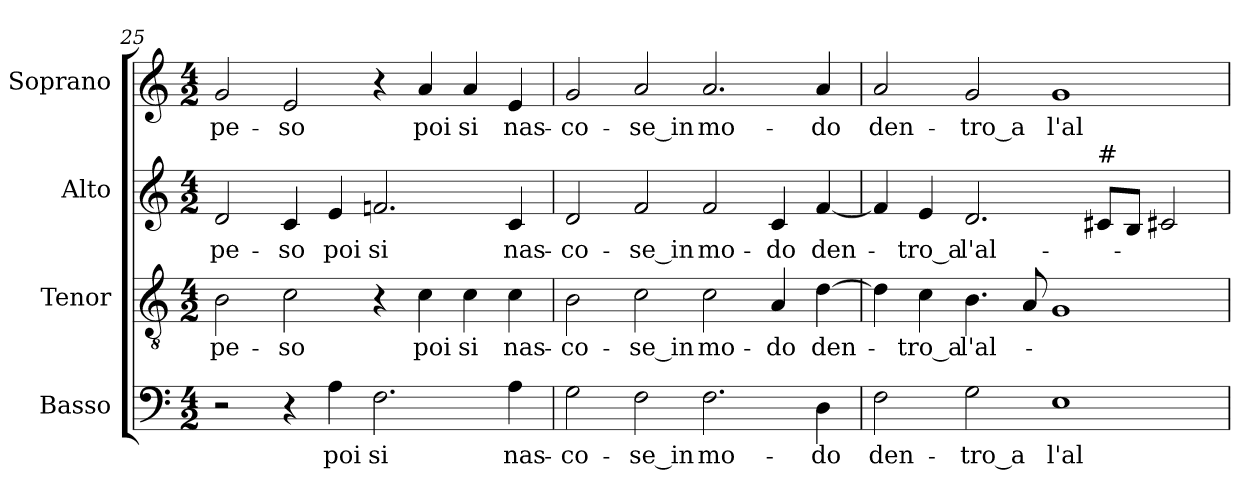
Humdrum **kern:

**kern	**text	**kern	**text	**kern	**text	**kern	**text
*part4	*part4	*part3	*part3	*part2	*part2	*part1	*part1
*staff4	*staff4	*staff3	*staff3	*staff2	*staff2	*staff1	*staff1
*I"Basso	*	*I"Tenor	*	*I"Alto	*	*I"Soprano	*
*	*	*I'T.	*	*I'A.	*	*I'Sop.	*
*clefF4	*	*clefGv2	*	*clefG2	*	*clefG2	*
*	*	*ITrd7c12	*	*	*	*	*
*k[]	*	*k[]	*	*k[]	*	*k[]	*
*C:	*	*C:	*	*C:	*	*C:	*
*M4/2	*	*M4/2	*	*M4/2	*	*M4/2	*
=25	=25	=25	=25	=25	=25	=25	=25
!	!	!	!LO:LY:b:color=#000000	!	!	!	!
!	!	!	!	!	!LO:LY:b:color=#000000	!	!
!	!	!	!	!	!	!	!LO:LY:b:color=#000000
2r	.	2BBi\	pe-	2di/	pe-	2gi/	pe-
!	!	!	!LO:LY:b:color=#000000	!	!	!	!
!	!	!	!	!	!LO:LY:b:color=#000000	!	!
!	!	!	!	!	!	!	!LO:LY:b:color=#000000
4r	.	2Ci\	-so	4ci/	-so	2ei/	-so
!	!LO:LY:b:color=#000000	!	!	!	!	!	!
!	!	!	!	!	!LO:LY:b:color=#000000	!	!
4Ai\	poi	.	.	4ei/	poi	.	.
!	!LO:LY:b:color=#000000	!	!	!	!	!	!
!	!	!	!	!	!LO:LY:b:color=#000000	!	!
2.Fi\	si	4r	.	2.fni/	si	4r	.
!	!	!	!LO:LY:b:color=#000000	!	!	!	!
!	!	!	!	!	!	!	!LO:LY:b:color=#000000
.	.	4Ci\	poi	.	.	4ai/	poi
!	!	!	!LO:LY:b:color=#000000	!	!	!	!
!	!	!	!	!	!	!	!LO:LY:b:color=#000000
.	.	4Ci\	si	.	.	4ai/	si
!	!LO:LY:b:color=#000000	!	!	!	!	!	!
!	!	!	!LO:LY:b:color=#000000	!	!	!	!
!	!	!	!	!	!LO:LY:b:color=#000000	!	!
!	!	!	!	!	!	!	!LO:LY:b:color=#000000
4Ai\	nas-	4Ci\	nas-	4ci/	nas-	4ei/	nas-
!!LO:PB:g=z
=26	=26	=26	=26	=26	=26	=26	=26
!	!LO:LY:b:color=#000000	!	!	!	!	!	!
!	!	!	!LO:LY:b:color=#000000	!	!	!	!
!	!	!	!	!	!LO:LY:b:color=#000000	!	!
!	!	!	!	!	!	!	!LO:LY:b:color=#000000
2Gi\	-co-	2BBi\	-co-	2di/	-co-	2gi/	-co-
!	!LO:LY:b:color=#000000	!	!	!	!	!	!
!	!	!	!LO:LY:b:color=#000000	!	!	!	!
!	!	!	!	!	!LO:LY:b:color=#000000	!	!
!	!	!	!	!	!	!	!LO:LY:b:color=#000000
2Fi\	-se_in	2Ci\	-se_in	2fi/	-se_in	2ai/	-se_in
!	!LO:LY:b:color=#000000	!	!	!	!	!	!
!	!	!	!LO:LY:b:color=#000000	!	!	!	!
!	!	!	!	!	!LO:LY:b:color=#000000	!	!
!	!	!	!	!	!	!	!LO:LY:b:color=#000000
2.Fi\	mo-	2Ci\	mo-	2fi/	mo-	2.ai/	mo-
!	!	!	!LO:LY:b:color=#000000	!	!	!	!
!	!	!	!	!	!LO:LY:b:color=#000000	!	!
.	.	4AAi/	-do	4ci/	-do	.	.
!	!LO:LY:b:color=#000000	!	!	!	!	!	!
!	!	!	!LO:LY:b:color=#000000	!	!	!	!
!	!	!	!	!	!LO:LY:b:color=#000000	!	!
!	!	!	!	!	!	!	!LO:LY:b:color=#000000
4Di\	-do	[>4Di\	den-	[<4fi/	den-	4ai/	-do
=27	=27	=27	=27	=27	=27	=27	=27
!	!LO:LY:b:color=#000000	!	!	!	!	!	!
!	!	!	!	!	!	!	!LO:LY:b:color=#000000
2Fi\	den-	4Di\]	.	4fi/]	.	2ai/	den-
!	!	!	!LO:LY:b:color=#000000	!	!	!	!
!	!	!	!	!	!LO:LY:b:color=#000000	!	!
.	.	4Ci\	-tro_a	4ei/	-tro_a	.	.
!	!LO:LY:b:color=#000000	!	!	!	!	!	!
!	!	!	!LO:LY:b:color=#000000	!	!	!	!
!	!	!	!	!	!LO:LY:b:color=#000000	!	!
!	!	!	!	!	!	!	!LO:LY:b:color=#000000
2Gi\	-tro_a	4.BBi\	l'al-	2.di/	l'al-	2gi/	-tro_a
.	.	8AAi/	.	.	.	.	.
!	!LO:LY:b:color=#000000	!	!	!	!	!	!
!	!	!	!	!	!	!	!LO:LY:b:color=#000000
1Ei	l'al-	1GGi	.	.	.	1gi	l'al-
!	!	!	!	!LO:TX:a:t=#	!	!	!
.	.	.	.	8c#i/L	.	.	.
.	.	.	.	8Bi/J	.	.	.
.	.	.	.	2c#Xi/	.	.	.
=	=	=	=	=	=	=	=
*-	*-	*-	*-	*-	*-	*-	*-
